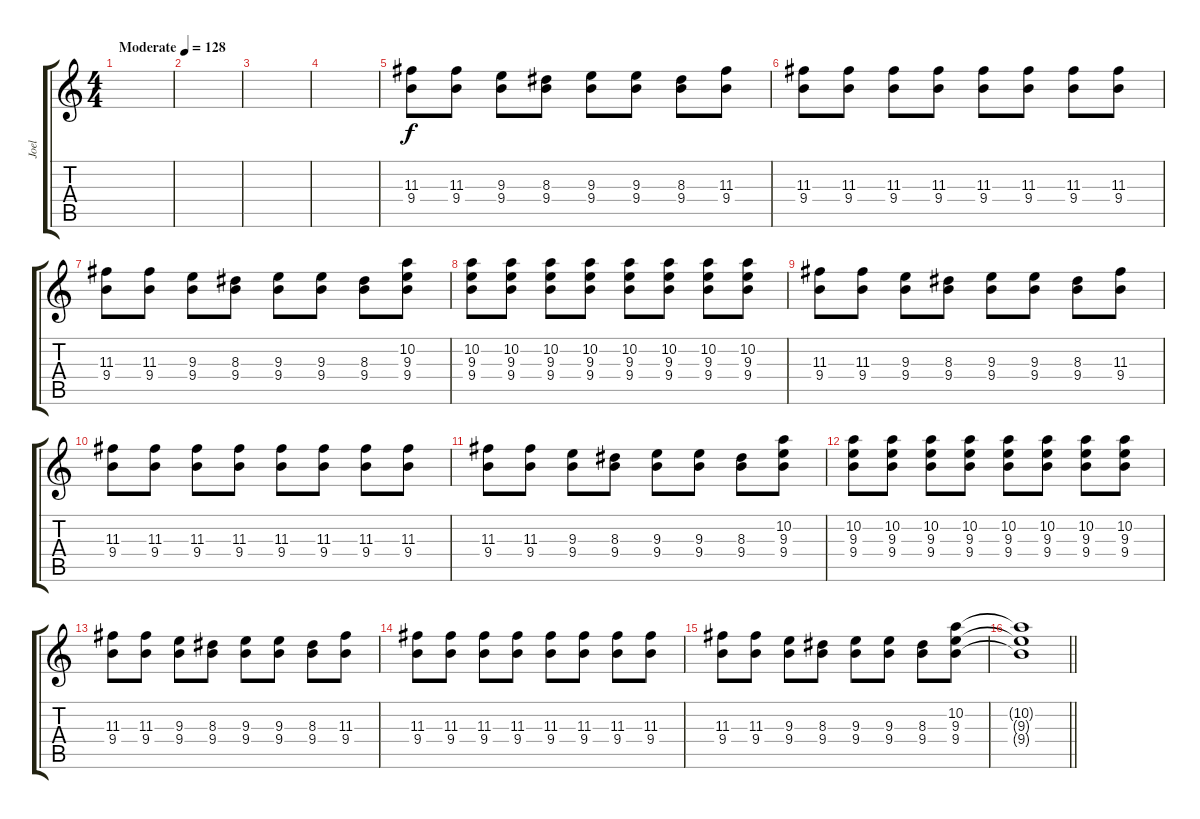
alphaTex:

\track ("Joel" "Joel") {instrument overdrivenguitar}
\staff {score tabs}
\tuning (E4 B3 G3 D3 A2 E2) {hide}
\ts (4 4)
\tempo (128 "Moderate")
\clef g2
\ks c
|
|
|
|
(11.3 9.4).8 (11.3 9.4).8 (9.3 9.4).8 (8.3 9.4).8 (9.3 9.4).8 (9.3 9.4).8 (8.3 9.4).8 (11.3 9.4).8 |
(11.3 9.4).8 (11.3 9.4).8 (11.3 9.4).8 (11.3 9.4).8 (11.3 9.4).8 (11.3 9.4).8 (11.3 9.4).8 (11.3 9.4).8 |
(11.3 9.4).8 (11.3 9.4).8 (9.3 9.4).8 (8.3 9.4).8 (9.3 9.4).8 (9.3 9.4).8 (8.3 9.4).8 (10.2 9.3 9.4).8 |
(10.2 9.3 9.4).8 (10.2 9.3 9.4).8 (10.2 9.3 9.4).8 (10.2 9.3 9.4).8 (10.2 9.3 9.4).8 (10.2 9.3 9.4).8 (10.2 9.3 9.4).8 (10.2 9.3 9.4).8 |
(11.3 9.4).8 (11.3 9.4).8 (9.3 9.4).8 (8.3 9.4).8 (9.3 9.4).8 (9.3 9.4).8 (8.3 9.4).8 (11.3 9.4).8 |
(11.3 9.4).8 (11.3 9.4).8 (11.3 9.4).8 (11.3 9.4).8 (11.3 9.4).8 (11.3 9.4).8 (11.3 9.4).8 (11.3 9.4).8 |
(11.3 9.4).8 (11.3 9.4).8 (9.3 9.4).8 (8.3 9.4).8 (9.3 9.4).8 (9.3 9.4).8 (8.3 9.4).8 (10.2 9.3 9.4).8 |
(10.2 9.3 9.4).8 (10.2 9.3 9.4).8 (10.2 9.3 9.4).8 (10.2 9.3 9.4).8 (10.2 9.3 9.4).8 (10.2 9.3 9.4).8 (10.2 9.3 9.4).8 (10.2 9.3 9.4).8 |
(11.3 9.4).8 (11.3 9.4).8 (9.3 9.4).8 (8.3 9.4).8 (9.3 9.4).8 (9.3 9.4).8 (8.3 9.4).8 (11.3 9.4).8 |
(11.3 9.4).8 (11.3 9.4).8 (11.3 9.4).8 (11.3 9.4).8 (11.3 9.4).8 (11.3 9.4).8 (11.3 9.4).8 (11.3 9.4).8 |
(11.3 9.4).8 (11.3 9.4).8 (9.3 9.4).8 (8.3 9.4).8 (9.3 9.4).8 (9.3 9.4).8 (8.3 9.4).8 (10.2 9.3 9.4).8 |
\barLineRight lightlight
(10.2{t} 9.3{t} 9.4{t}).1
